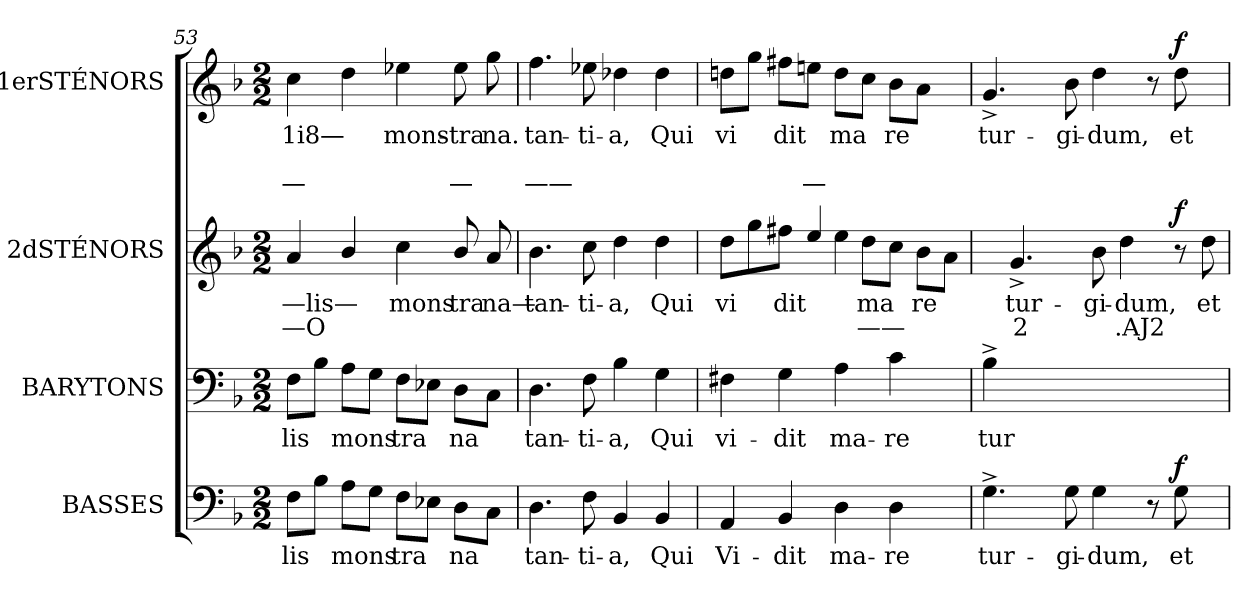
**kern	**text	**dynam	**kern	**text	**kern	**text	**text	**dynam	**kern	**text	**text	**text	**dynam
*part4	*part4	*part4	*part3	*part3	*part2	*part2	*part2	*part2	*part1	*part1	*part1	*part1	*part1
*staff4	*staff4	*staff4	*staff3	*staff3	*staff2	*staff2	*staff2	*staff2	*staff1	*staff1	*staff1	*staff1	*staff1
*I"BASSES	*	*	*I"BARYTONS	*	*I"2dSTÉNORS	*	*	*	*I"1erSTÉNORS	*	*	*	*
!!LO:LB:g=z
*clefF4	*	*	*clefF4	*	*clefG2	*	*	*	*clefG2	*	*	*	*
*k[b-]	*	*	*k[b-]	*	*k[b-]	*	*	*	*k[b-]	*	*	*	*
*M2/2	*	*	*M2/2	*	*M2/2	*	*	*	*M2/2	*	*	*	*
=53	=53	=53	=53	=53	=53	=53	=53	=53	=53	=53	=53	=53	=53
8Fi\L	lis	.	8Fi\L	lis	4ai/	—lis—	—O	.	4cci\	-1i8—	.	—	.
8B-i\J	.	.	8B-i\J	.	.	.	.	.	.	.	.	.	.
8Ai\L	mons	.	8Ai\L	mons	4b-i/	.	.	.	4ddi\	.	.	.	.
8Gi\J	--	.	8Gi\J	--	.	.	.	.	.	.	.	.	.
8Fi\L	tra	.	8Fi\L	tra	4cci\	mons	.	.	4ee-Xi\	mons-	.	.	.
8E-Xi\J	.	.	8E-Xi\J	.	.	.	.	.	.	.	.	.	.
8Di\L	na	.	8Di\L	na	8b-i/	tra	.	.	8ee-i\	tra	.	—	.
8Ci\J	--	.	8Ci\J	--	8ai/	na—	.	.	8ggi\	na.	.	.	.
=54	=54	=54	=54	=54	=54	=54	=54	=54	=54	=54	=54	=54	=54
4.Di\	tan-	.	4.Di\	tan-	4.b-i\	tan-	.	.	4.ffi\	tan-	.	——	.
8Fi\	ti-	.	8Fi\	ti-	8cci\	ti-	.	.	8ee-Xi\	ti-	.	.	.
4BB-i/	a,	.	4B-i\	a,	4ddi\	a,	.	.	4dd-Xi\	a,	.	.	.
4BB-i/	Qui	.	4Gi\	Qui	4ddi\	Qui	.	.	4dd-i\	Qui	.	.	.
=55	=55	=55	=55	=55	=55	=55	=55	=55	=55	=55	=55	=55	=55
*	*	*	*	*	*^	*	*	*	*	*	*	*	*
4AAi/	Vi-	.	4F#Xi\	vi-	8ddi\L	8ryy	vi	.	.	8ddni\L	vi	.	.	.
.	.	.	.	.	8ggi\J	8ryy	--	.	.	8ggi\J	--	.	.	.
4BB-i/	dit	.	4Gi\	dit	8ff#Xi\J	8ryy	dit	.	.	8ff#Xi\L	dit	.	.	.
.	.	.	.	.	4eei/	8ryy	.	.	.	8eeni\J	.	.	—	.
4Di\	ma-	.	4Ai\	ma-	.	4eej\	.	.	.	8ddi\L	ma	.	.	.
.	.	.	.	.	8ddi\L	.	ma	——	.	8cci\J	--	.	.	.
4Di\	re	.	4ci\	re	8cci\J	4ryy	--	.	.	8b-i\L	re	.	.	.
.	.	.	.	.	8b-i\L	.	re	.	.	8ai\J	.	.	.	.
8ryy	.	.	8ryy	.	8aZ\J	8ryy	.	.	.	8ryy	.	.	.	.
*	*	*	*	*	*v	*v	*	*	*	*	*	*	*	*
=56	=56	=56	=56	=56	=56	=56	=56	=56	=56	=56	=56	=56	=56
4.G^>i\	tur-	.	4B-^>i\	tur-	8ryy	.	.	.	4.g^>i/	tur-	.	.	.
.	.	.	.	.	4.g^>i/	tur-	2	.	.	.	.	.	.
.	.	.	2.ryy	.	.	.	.	.	.	.	.	.	.
8Gi\	gi-	.	.	.	.	.	.	.	8b-i\	gi-	.	.	.
4Gi\	dum,	.	.	.	8b-i\	gi-	.	.	4ddi\	dum,	.	.	.
.	.	.	.	.	4ddi\	dum,	.AJ2	.	.	.	.	.	.
8r	.	.	.	.	.	.	.	.	8r	.	.	.	.
!	!	!LO:DY:a	!	!	!	!	!	!LO:DY:a	!	!	!	!	!LO:DY:a
8Gi\	et	f	.	.	8r	.	.	f	8ddi\	et	.	.	f
8ryy	.	.	8ryy	.	8ddi\	et	.	.	8ryy	.	.	.	.
=	=	=	=	=	=	=	=	=	=	=	=	=	=
*-	*-	*-	*-	*-	*-	*-	*-	*-	*-	*-	*-	*-	*-
